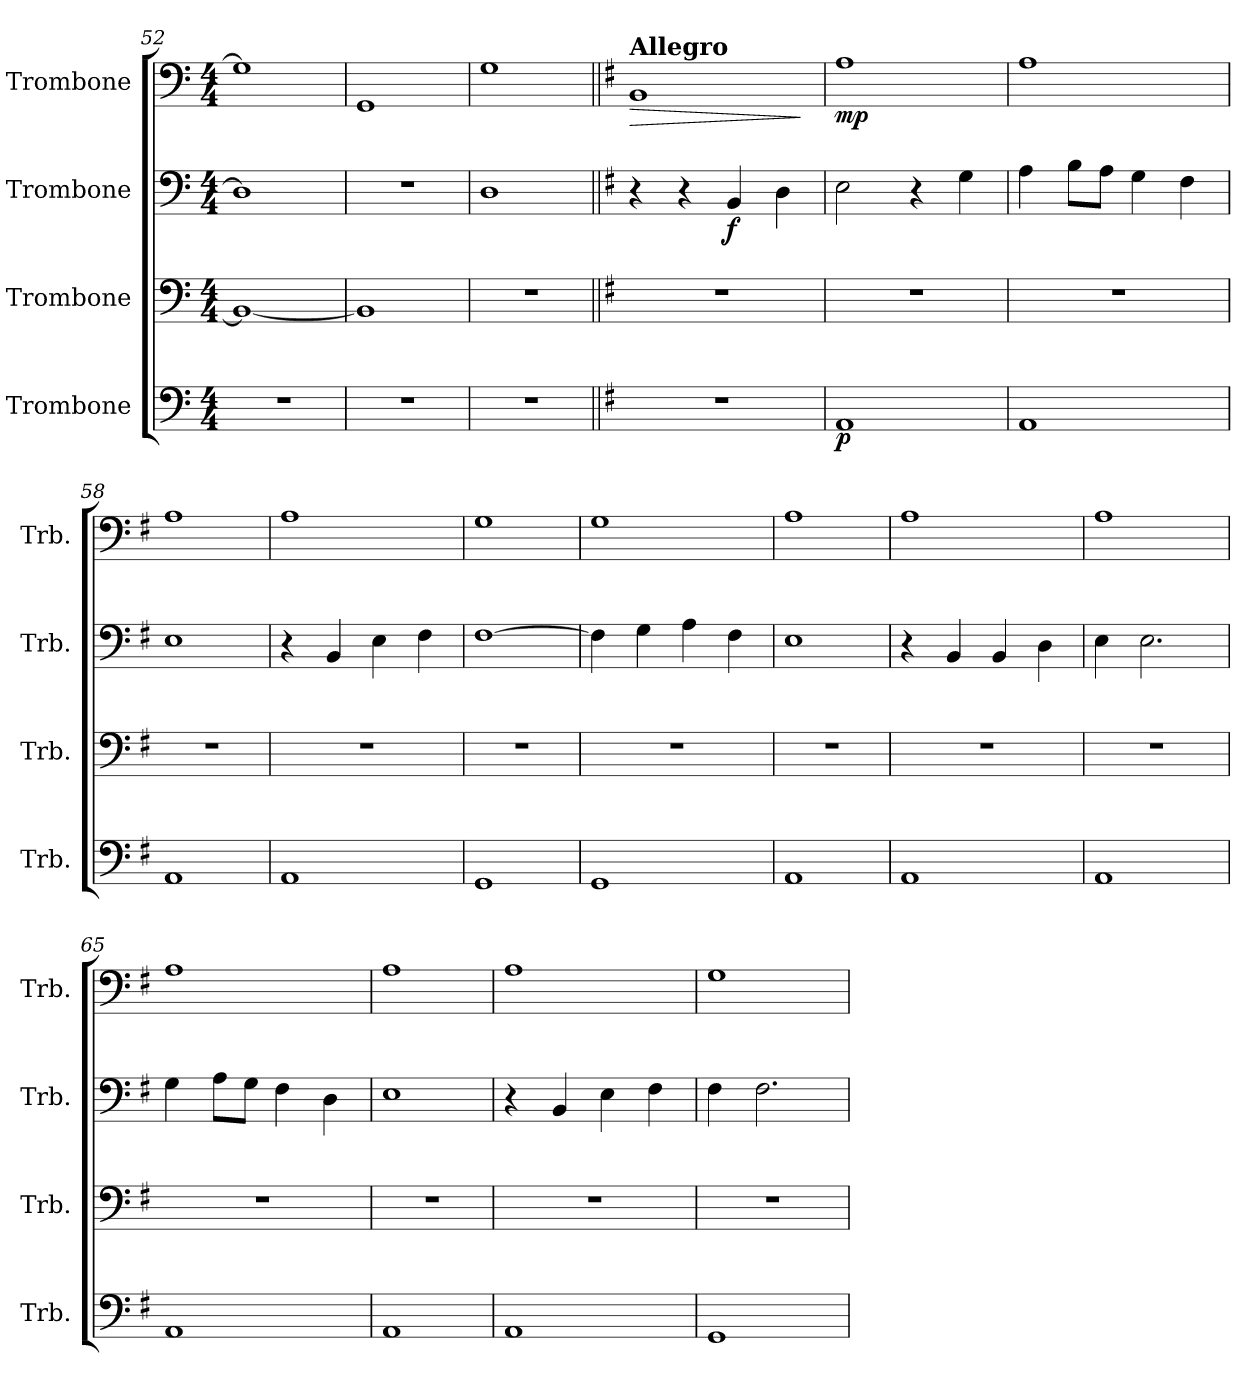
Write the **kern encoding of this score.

**kern	**dynam	**kern	**kern	**dynam	**kern	**dynam
*part4	*part4	*part3	*part2	*part2	*part1	*part1
*staff4	*staff4	*staff3	*staff2	*staff2	*staff1	*staff1
*I"Trombone	*	*I"Trombone	*I"Trombone	*	*I"Trombone	*
*I'Trb.	*	*I'Trb.	*I'Trb.	*	*I'Trb.	*
*clefF4	*	*clefF4	*clefF4	*	*clefF4	*
*k[]	*	*k[]	*k[]	*	*k[]	*
*M4/4	*	*M4/4	*M4/4	*	*M4/4	*
=52	=52	=52	=52	=52	=52	=52
1r	.	1BB_	1D]	.	1G]	.
=53	=53	=53	=53	=53	=53	=53
1r	.	1BB]	1r	.	1GG	.
=54	=54	=54	=54	=54	=54	=54
1r	.	1r	1D	.	1G	.
=55||	=55||	=55||	=55||	=55||	=55||	=55||
*k[f#]	*	*k[f#]	*k[f#]	*	*k[f#]	*
!	!	!	!	!	!LO:TX:a:B:t=Allegro	!
!	!	!	!	!	!	!LO:HP:b
1r	.	1r	4r	.	1BB	>
.	.	.	4r	.	.	.
!	!	!	!	!LO:DY:b	!	!
.	.	.	4BB/	f	.	.
.	.	.	4D\	.	.	.
.	.	.	.	.	.	]
=56	=56	=56	=56	=56	=56	=56
!	!LO:DY:b	!	!	!	!	!LO:DY:b
1AA	p	1r	2E\	.	1A	mp
.	.	.	4r	.	.	.
.	.	.	4G\	.	.	.
=57	=57	=57	=57	=57	=57	=57
1AA	.	1r	4A\	.	1A	.
.	.	.	8B\L	.	.	.
.	.	.	8A\J	.	.	.
.	.	.	4G\	.	.	.
.	.	.	4F#\	.	.	.
=58	=58	=58	=58	=58	=58	=58
1AA	.	1r	1E	.	1A	.
=59	=59	=59	=59	=59	=59	=59
1AA	.	1r	4r	.	1A	.
.	.	.	4BB/	.	.	.
.	.	.	4E\	.	.	.
.	.	.	4F#\	.	.	.
=60	=60	=60	=60	=60	=60	=60
1GG	.	1r	[1F#	.	1G	.
!!LO:PB:g=z
=61	=61	=61	=61	=61	=61	=61
1GG	.	1r	4F#\]	.	1G	.
.	.	.	4G\	.	.	.
.	.	.	4A\	.	.	.
.	.	.	4F#\	.	.	.
=62	=62	=62	=62	=62	=62	=62
1AA	.	1r	1E	.	1A	.
=63	=63	=63	=63	=63	=63	=63
1AA	.	1r	4r	.	1A	.
.	.	.	4BB/	.	.	.
.	.	.	4BB/	.	.	.
.	.	.	4D\	.	.	.
=64	=64	=64	=64	=64	=64	=64
1AA	.	1r	4E\	.	1A	.
.	.	.	2.E\	.	.	.
=65	=65	=65	=65	=65	=65	=65
1AA	.	1r	4G\	.	1A	.
.	.	.	8A\L	.	.	.
.	.	.	8G\J	.	.	.
.	.	.	4F#\	.	.	.
.	.	.	4D\	.	.	.
=66	=66	=66	=66	=66	=66	=66
1AA	.	1r	1E	.	1A	.
=67	=67	=67	=67	=67	=67	=67
1AA	.	1r	4r	.	1A	.
.	.	.	4BB/	.	.	.
.	.	.	4E\	.	.	.
.	.	.	4F#\	.	.	.
=68	=68	=68	=68	=68	=68	=68
1GG	.	1r	4F#\	.	1G	.
.	.	.	2.F#\	.	.	.
=	=	=	=	=	=	=
*-	*-	*-	*-	*-	*-	*-
